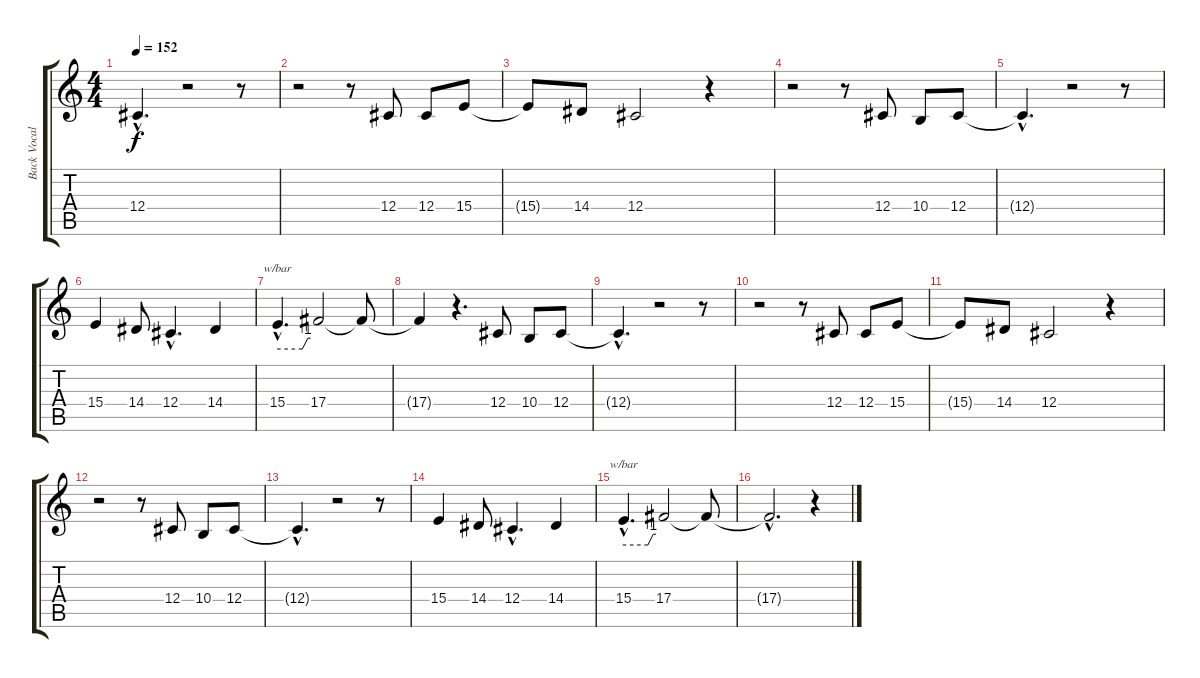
\track ("Back Vocal" "Back Vocal") {instrument cello}
\staff {score tabs}
\tuning (Eb4 Bb3 Gb3 Db3 Ab2 Eb2) {hide}
\ts (4 4)
\tempo 152
\clef g2
\ks c
12.4{hac t}.4{d dy f} r.2 r.8 |
r.2 r.8 12.4.8 12.4.8 15.4.8 |
15.4{t}.8 14.4.8 12.4.2 r.4 |
r.2 r.8 12.4.8 10.4.8 12.4.8 |
12.4{hac t}.4{d} r.2 r.8 |
15.4.4 14.4.8 12.4{hac}.4{d} 14.4.4 |
15.4{hac}.4{d tbe (custom default 0 0 45 0 55 4 60 4)} 17.4.2 17.4{t}.8 |
17.4{t}.4 r.4{d} 12.4.8 10.4.8 12.4.8 |
12.4{hac t}.4{d} r.2 r.8 |
r.2 r.8 12.4.8 12.4.8 15.4.8 |
15.4{t}.8 14.4.8 12.4.2 r.4 |
r.2 r.8 12.4.8 10.4.8 12.4.8 |
12.4{hac t}.4{d} r.2 r.8 |
15.4.4 14.4.8 12.4{hac}.4{d} 14.4.4 |
15.4{hac}.4{d tbe (custom default 0 0 45 0 55 4 60 4)} 17.4.2 17.4{t}.8 |
17.4{hac t}.2{d} r.4
